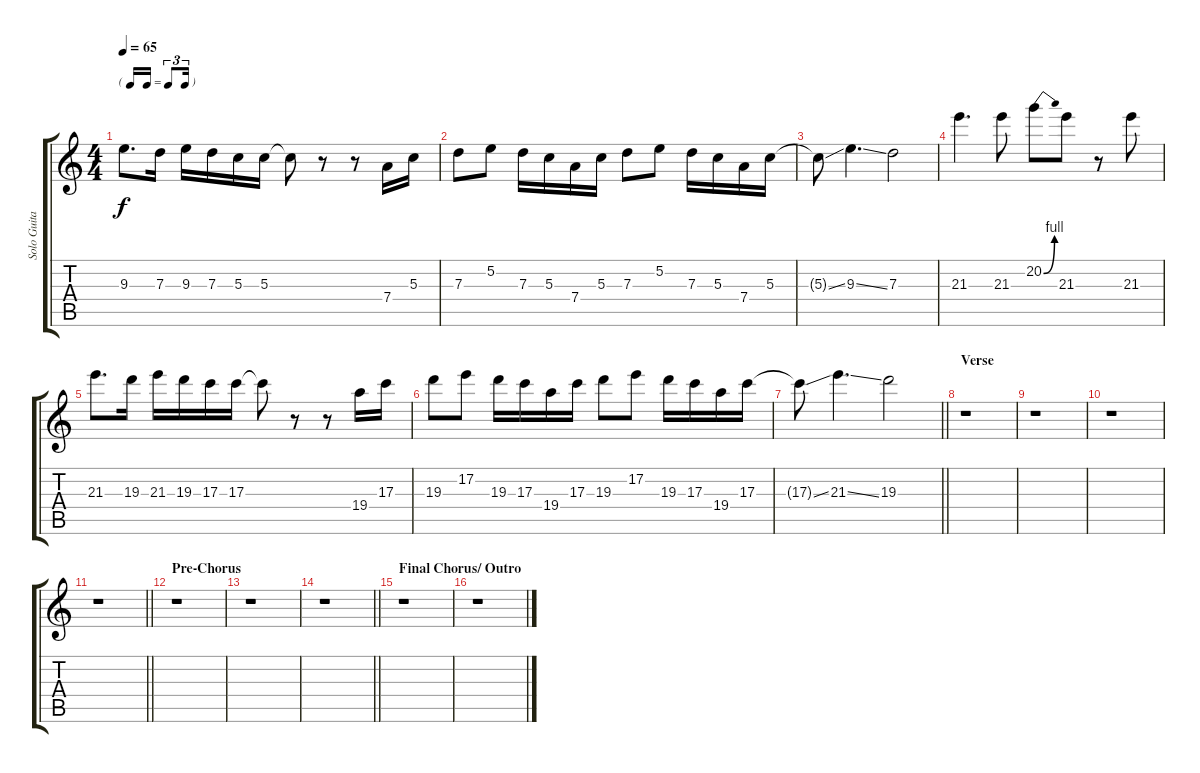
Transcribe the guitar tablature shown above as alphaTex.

\track ("Solo Guitar" "Solo Guita") {instrument distortionguitar}
\staff {score tabs}
\tuning (E4 B3 G3 D3 A2 E2) {hide}
\ts (4 4)
\tf triplet16th
\tempo 65
\clef g2
\ks c
9.3{t}.8{d dy f} 7.3.16 9.3.16 7.3.16 5.3.16 5.3.16 5.3{t}.8 r.8 r.8 7.4.16 5.3.16 |
7.3.8 5.2.8 7.3.16 5.3.16 7.4.16 5.3.16 7.3.8 5.2.8 7.3.16 5.3.16 7.4.16 5.3.16 |
5.3{ss t}.8 9.3{ss}.4{d} 7.3.2 |
21.3.4{d} 21.3.8 20.2{be (bend 0 0 60 4)}.8 21.3.8 r.8 21.3.8 |
21.3.8{d} 19.3.16 21.3.16 19.3.16 17.3.16 17.3.16 17.3{t}.8 r.8 r.8 19.4.16 17.3.16 |
19.3.8 17.2.8 19.3.16 17.3.16 19.4.16 17.3.16 19.3.8 17.2.8 19.3.16 17.3.16 19.4.16 17.3.16 |
\barLineRight lightlight
17.3{ss t}.8 21.3{ss}.4{d} 19.3.2 |
\section ("" "Verse")
r.1 |
r.1 |
r.1 |
\barLineRight lightlight
r.1 |
\section ("" "Pre-Chorus")
r.1 |
r.1 |
\barLineRight lightlight
r.1 |
\section ("" "Final Chorus/ Outro")
r.1 |
r.1
